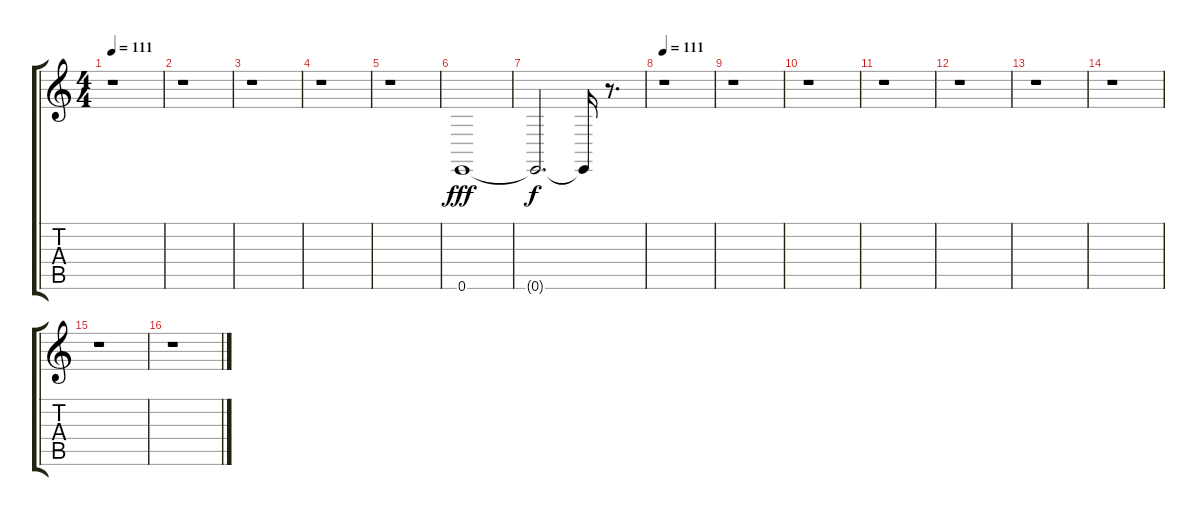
\track "" {instrument synthstrings1}
\staff {score tabs}
\tuning (E4 B3 G3 D3 A2 E2) {hide}
\ts (4 4)
\tempo 111
\clef g2
\ks c
r.1{dy fff} |
r.1 |
r.1 |
r.1 |
r.1 |
0.6.1 |
0.6{t}.2{d dy f} 0.6{t}.16 r.8{d} |
\tempo 111
r.1 |
r.1 |
r.1 |
r.1 |
r.1 |
r.1 |
r.1 |
r.1 |
r.1
